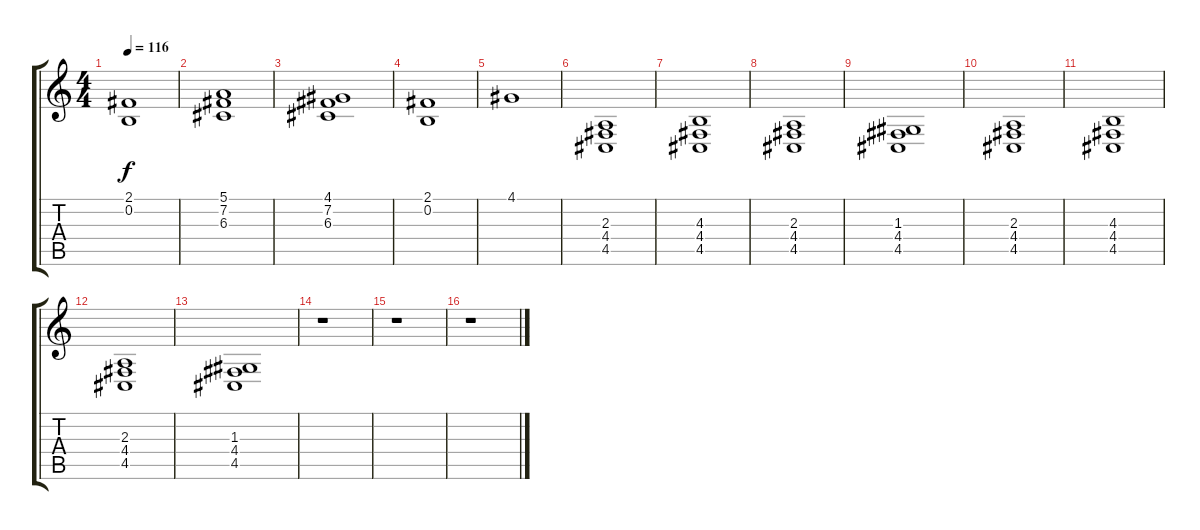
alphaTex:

\track "" {instrument pad2warm}
\staff {score tabs}
\tuning (E4 B3 G3 D3 A2 E2) {hide}
\ts (4 4)
\tempo 116
\clef g2
\ks c
(2.1{t} 0.2{t}).1{dy f} |
(5.1 7.2 6.3).1 |
(4.1 7.2 6.3).1 |
(2.1 0.2).1 |
4.1.1 |
(2.3 4.4 4.5).1 |
(4.3 4.4 4.5).1 |
(2.3 4.4 4.5).1 |
(1.3 4.4 4.5).1 |
(2.3 4.4 4.5).1 |
(4.3 4.4 4.5).1 |
(2.3 4.4 4.5).1 |
(1.3 4.4 4.5).1 |
r.1 |
r.1 |
r.1
